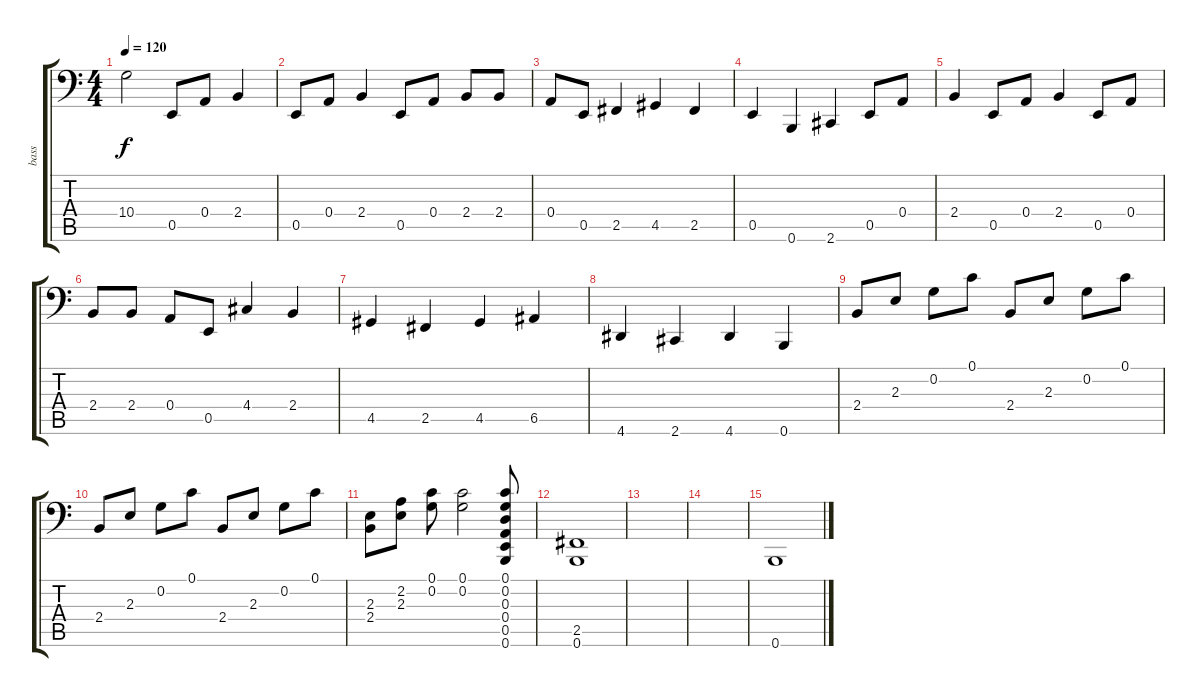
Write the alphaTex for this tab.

\track ("bass" "bass") {instrument electricbasspick}
\staff {score tabs}
\tuning (C3 G2 D2 A1 E1 B0) {hide}
\ts (4 4)
\tempo 120
\clef f4
\ks c
10.4.2{dy f} 0.5.8 0.4.8 2.4.4 |
0.5.8 0.4.8 2.4.4 0.5.8 0.4.8 2.4.8 2.4.8 |
0.4.8 0.5.8 2.5.4 4.5.4 2.5.4 |
0.5.4 0.6.4 2.6.4 0.5.8 0.4.8 |
2.4.4 0.5.8 0.4.8 2.4.4 0.5.8 0.4.8 |
2.4.8 2.4.8 0.4.8 0.5.8 4.4.4 2.4.4 |
4.5.4 2.5.4 4.5.4 6.5.4 |
4.6.4 2.6.4 4.6.4 0.6.4 |
2.4.8 2.3.8 0.2.8 0.1.8 2.4.8 2.3.8 0.2.8 0.1.8 |
2.4.8 2.3.8 0.2.8 0.1.8 2.4.8 2.3.8 0.2.8 0.1.8 |
(2.3 2.4).8 (2.2 2.3).8 (0.1 0.2).8 (0.1 0.2).2 (0.1 0.2 0.3 0.4 0.5 0.6).8 |
(2.5 0.6).1 |
|
|
0.6.1
